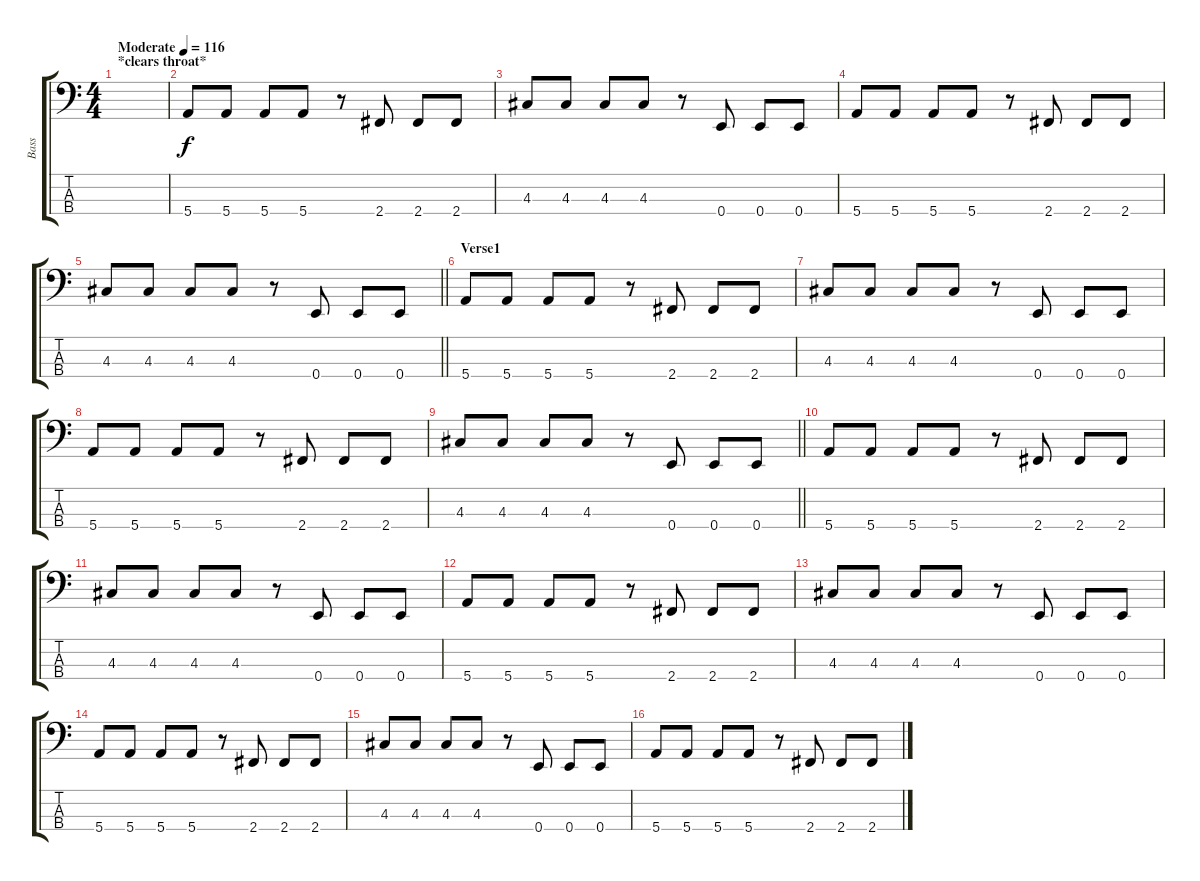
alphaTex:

\track ("Bass" "Bass") {instrument electricbassfinger}
\staff {score tabs}
\tuning (G2 D2 A1 E1) {hide}
\ts (4 4)
\section ("" "*clears throat*")
\tempo (116 "Moderate")
\clef f4
\ks c
|
5.4.8 5.4.8 5.4.8 5.4.8 r.8 2.4.8 2.4.8 2.4.8 |
4.3.8 4.3.8 4.3.8 4.3.8 r.8 0.4.8 0.4.8 0.4.8 |
5.4.8 5.4.8 5.4.8 5.4.8 r.8 2.4.8 2.4.8 2.4.8 |
\barLineRight lightlight
4.3.8 4.3.8 4.3.8 4.3.8 r.8 0.4.8 0.4.8 0.4.8 |
\section ("" "Verse1")
5.4.8 5.4.8 5.4.8 5.4.8 r.8 2.4.8 2.4.8 2.4.8 |
4.3.8 4.3.8 4.3.8 4.3.8 r.8 0.4.8 0.4.8 0.4.8 |
5.4.8 5.4.8 5.4.8 5.4.8 r.8 2.4.8 2.4.8 2.4.8 |
\barLineRight lightlight
4.3.8 4.3.8 4.3.8 4.3.8 r.8 0.4.8 0.4.8 0.4.8 |
5.4.8 5.4.8 5.4.8 5.4.8 r.8 2.4.8 2.4.8 2.4.8 |
4.3.8 4.3.8 4.3.8 4.3.8 r.8 0.4.8 0.4.8 0.4.8 |
5.4.8 5.4.8 5.4.8 5.4.8 r.8 2.4.8 2.4.8 2.4.8 |
4.3.8 4.3.8 4.3.8 4.3.8 r.8 0.4.8 0.4.8 0.4.8 |
5.4.8 5.4.8 5.4.8 5.4.8 r.8 2.4.8 2.4.8 2.4.8 |
4.3.8 4.3.8 4.3.8 4.3.8 r.8 0.4.8 0.4.8 0.4.8 |
5.4.8 5.4.8 5.4.8 5.4.8 r.8 2.4.8 2.4.8 2.4.8
